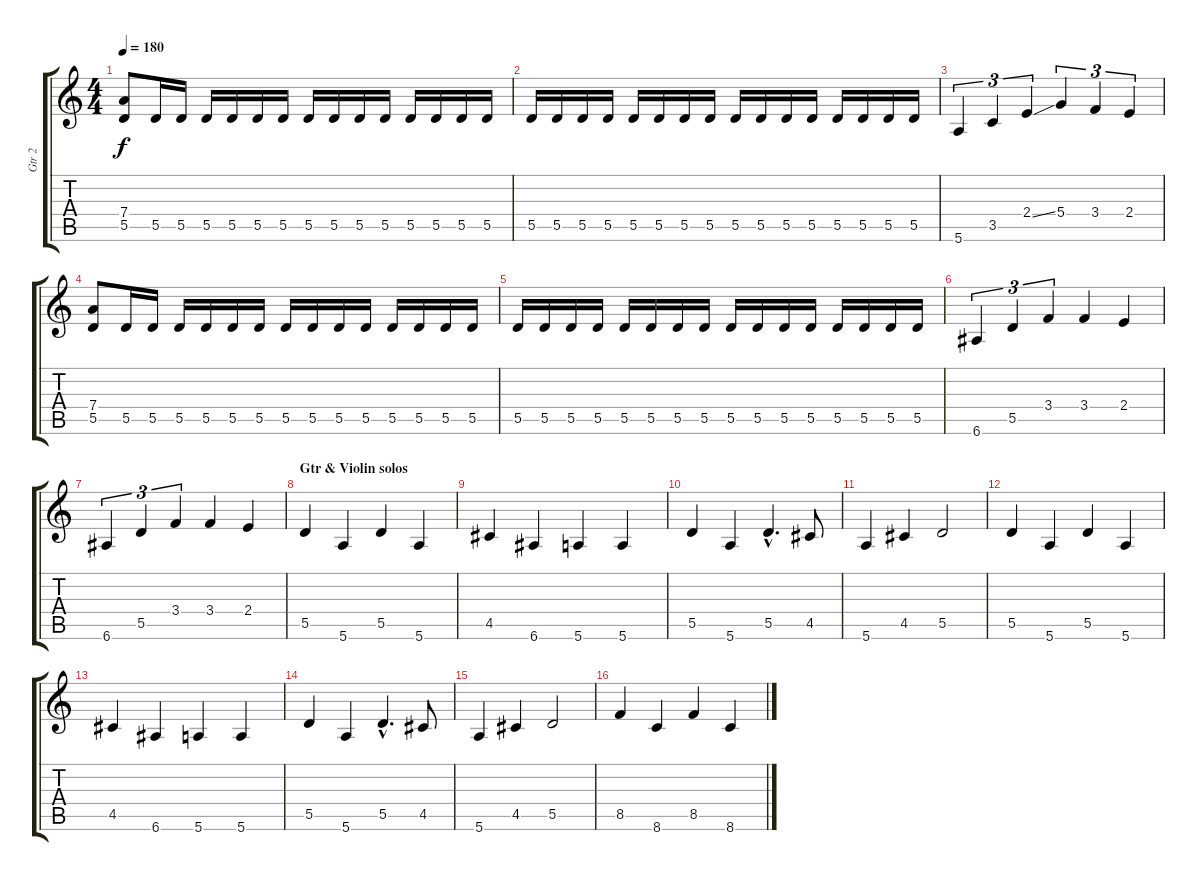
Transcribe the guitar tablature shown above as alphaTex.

\track ("Gtr 2" "Gtr 2") {instrument overdrivenguitar}
\staff {score tabs}
\tuning (E4 B3 G3 D3 A2 E2) {hide}
\ts (4 4)
\tempo 180
\clef g2
\ks c
(7.4 5.5).8{dy f} 5.5.16 5.5.16 5.5.16 5.5.16 5.5.16 5.5.16 5.5.16 5.5.16 5.5.16 5.5.16 5.5.16 5.5.16 5.5.16 5.5.16 |
5.5.16 5.5.16 5.5.16 5.5.16 5.5.16 5.5.16 5.5.16 5.5.16 5.5.16 5.5.16 5.5.16 5.5.16 5.5.16 5.5.16 5.5.16 5.5.16 |
5.6.4{tu (3 2)} 3.5.4{tu (3 2)} 2.4{ss}.4{tu (3 2)} 5.4.4{tu (3 2)} 3.4.4{tu (3 2)} 2.4.4{tu (3 2)} |
(7.4 5.5).8 5.5.16 5.5.16 5.5.16 5.5.16 5.5.16 5.5.16 5.5.16 5.5.16 5.5.16 5.5.16 5.5.16 5.5.16 5.5.16 5.5.16 |
5.5.16 5.5.16 5.5.16 5.5.16 5.5.16 5.5.16 5.5.16 5.5.16 5.5.16 5.5.16 5.5.16 5.5.16 5.5.16 5.5.16 5.5.16 5.5.16 |
6.6.4{tu (3 2)} 5.5.4{tu (3 2)} 3.4.4{tu (3 2)} 3.4.4 2.4.4 |
6.6.4{tu (3 2)} 5.5.4{tu (3 2)} 3.4.4{tu (3 2)} 3.4.4 2.4.4 |
\section ("" "Gtr & Violin solos")
5.5.4 5.6.4 5.5.4 5.6.4 |
4.5.4 6.6.4 5.6.4 5.6.4 |
5.5.4 5.6.4 5.5{hac}.4{d} 4.5.8 |
5.6.4 4.5.4 5.5.2 |
5.5.4 5.6.4 5.5.4 5.6.4 |
4.5.4 6.6.4 5.6.4 5.6.4 |
5.5.4 5.6.4 5.5{hac}.4{d} 4.5.8 |
5.6.4 4.5.4 5.5.2 |
8.5.4 8.6.4 8.5.4 8.6.4
